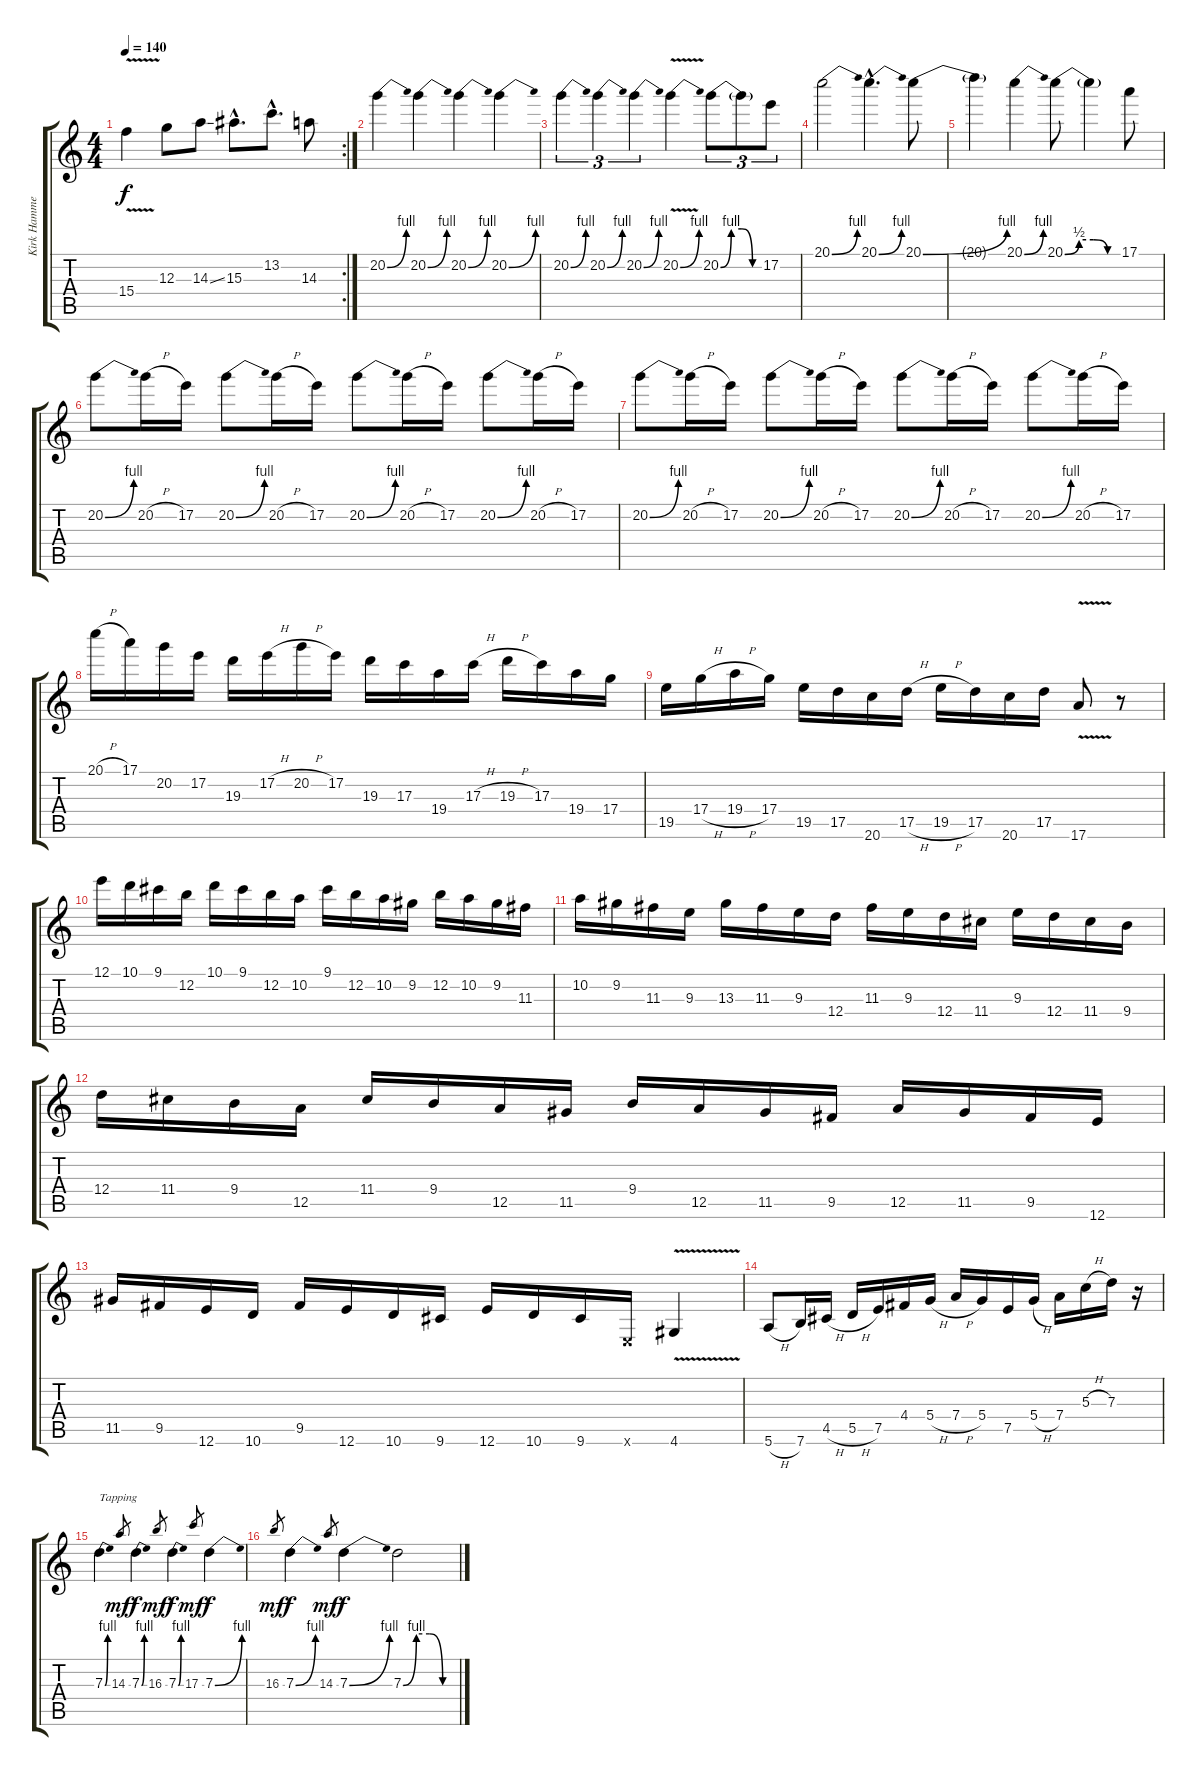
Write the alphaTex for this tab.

\track ("Kirk Hammet (3th guitar Dist)" "Kirk Hamme") {instrument distortionguitar}
\staff {score tabs}
\tuning (E4 B3 G3 D3 A2 E2) {hide}
\rc 2
\ts (4 4)
\tempo 140
\clef g2
\ks c
15.4{v}.4{dy f} 12.3.8 14.3{ss}.8 15.3{hac}.8{d} 13.2{hac}.8{d} 14.3.8 |
20.2{be (bend 0 0 60 4)}.4 20.2{be (bend 0 0 60 4)}.4 20.2{be (bend 0 0 60 4)}.4 20.2{be (bend 0 0 60 4)}.4 |
20.2{be (bend 0 0 60 4)}.4{tu (3 2)} 20.2{be (bend 0 0 60 4)}.4{tu (3 2)} 20.2{be (bend 0 0 60 4)}.4{tu (3 2)} 20.2{be (bend 0 0 60 4) v}.4 20.2{be (custom 0 0 15 4 30 4 45 0 60 0)}.8{tu (3 2)} 20.2{t}.8{tu (3 2)} 17.2.8{tu (3 2)} |
20.1{be (bend 0 0 60 4)}.2 20.1{be (bend 0 0 60 4) hac}.4{d} 20.1{be (bend 0 0 60 4)}.8 |
20.1{t}.4 20.1{be (bend 0 0 60 4)}.4 20.1{be (custom 0 0 15 2 30 2 45 0 60 0)}.8 20.1{t}.4 17.1.8 |
20.2{be (bend 0 0 60 4)}.8 20.2{h}.16 17.2.16 20.2{be (bend 0 0 60 4)}.8 20.2{h}.16 17.2.16 20.2{be (bend 0 0 60 4)}.8 20.2{h}.16 17.2.16 20.2{be (bend 0 0 60 4)}.8 20.2{h}.16 17.2.16 |
20.2{be (bend 0 0 60 4)}.8 20.2{h}.16 17.2.16 20.2{be (bend 0 0 60 4)}.8 20.2{h}.16 17.2.16 20.2{be (bend 0 0 60 4)}.8 20.2{h}.16 17.2.16 20.2{be (bend 0 0 60 4)}.8 20.2{h}.16 17.2.16 |
20.1{h}.16 17.1.16 20.2.16 17.2.16 19.3.16 17.2{h}.16 20.2{h}.16 17.2.16 19.3.16 17.3.16 19.4.16 17.3{h}.16 19.3{h}.16 17.3.16 19.4.16 17.4.16 |
19.5.16 17.4{h}.16 19.4{h}.16 17.4.16 19.5.16 17.5.16 20.6.16 17.5{h}.16 19.5{h}.16 17.5.16 20.6.16 17.5.16 17.6{v}.8 r.8 |
12.1.16 10.1.16 9.1.16 12.2.16 10.1.16 9.1.16 12.2.16 10.2.16 9.1.16 12.2.16 10.2.16 9.2.16 12.2.16 10.2.16 9.2.16 11.3.16 |
10.2.16 9.2.16 11.3.16 9.3.16 13.3.16 11.3.16 9.3.16 12.4.16 11.3.16 9.3.16 12.4.16 11.4.16 9.3.16 12.4.16 11.4.16 9.4.16 |
12.4.16 11.4.16 9.4.16 12.5.16 11.4.16 9.4.16 12.5.16 11.5.16 9.4.16 12.5.16 11.5.16 9.5.16 12.5.16 11.5.16 9.5.16 12.6.16 |
11.5.16 9.5.16 12.6.16 10.6.16 9.5.16 12.6.16 10.6.16 9.6.16 12.6.16 10.6.16 9.6.16 0.6{x}.16 4.6{v}.4 |
5.6{h}.8 7.6.16 4.5{h}.16 5.5{h}.16 7.5.16 4.4.16 5.4{h}.16 7.4{h}.16 5.4.16 7.5.16 5.4{h}.16 7.4.16 5.3{h}.16 7.3.16 r.16 |
7.3{be (bend 0 0 60 4)}.4{txt "Tapping"} 14.3.8{gr dy mf} 7.3{be (bend 0 0 60 4)}.4{dy f} 16.3.8{gr dy mf} 7.3{be (bend 0 0 60 4)}.4{dy f} 17.3.8{gr dy mf} 7.3{be (bend 0 0 60 4)}.4{dy f} |
16.3.8{gr dy mf} 7.3{be (bend 0 0 60 4)}.4{dy f} 14.3.8{gr dy mf} 7.3{be (bend 0 0 60 4)}.4{dy f} 7.3{be (custom 0 0 15 4 30 4 45 0 60 0)}.2
